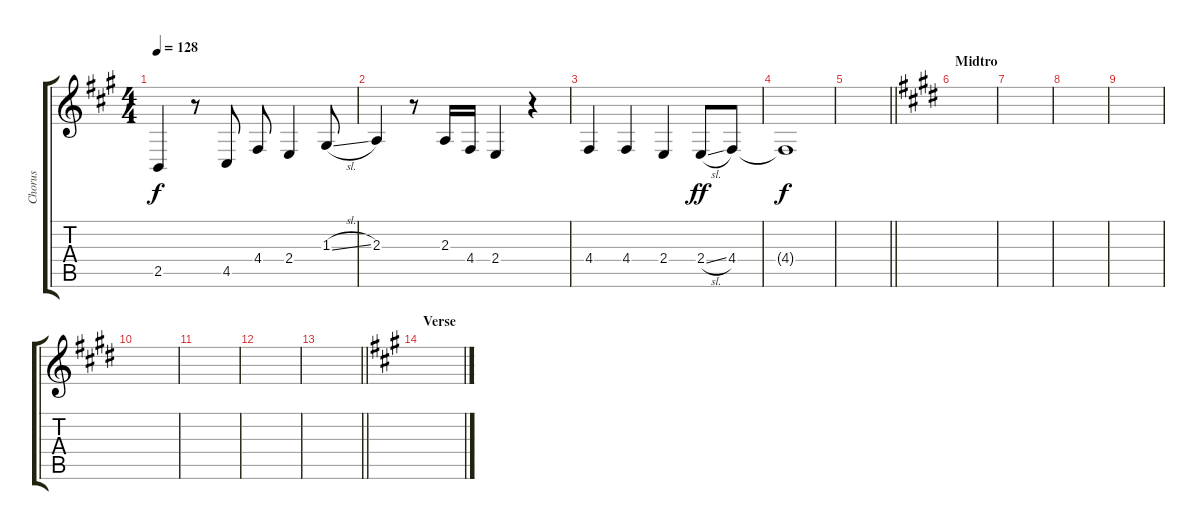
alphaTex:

\track ("Chorus" "Chorus") {instrument tenorsax}
\staff {score tabs}
\tuning (E4 B3 G3 D3 A2 E2) {hide}
\ts (4 4)
\tempo 128
\clef g2
\ks a
2.5{t}.4{dy f} r.8 4.5.8 4.4.8 2.4.4 1.3{sl}.8 |
2.3.4 r.8 2.3.16 4.4.16 2.4.4 r.4 |
4.4.4 4.4.4 2.4.4 2.4{sl}.8{dy ff} 4.4.8 |
4.4{t}.1{dy f} |
\barLineRight lightlight
|
\section ("" "Midtro")
\ks e
|
|
|
|
|
|
|
\barLineRight lightlight
|
\section ("" "Verse")
\ks a
